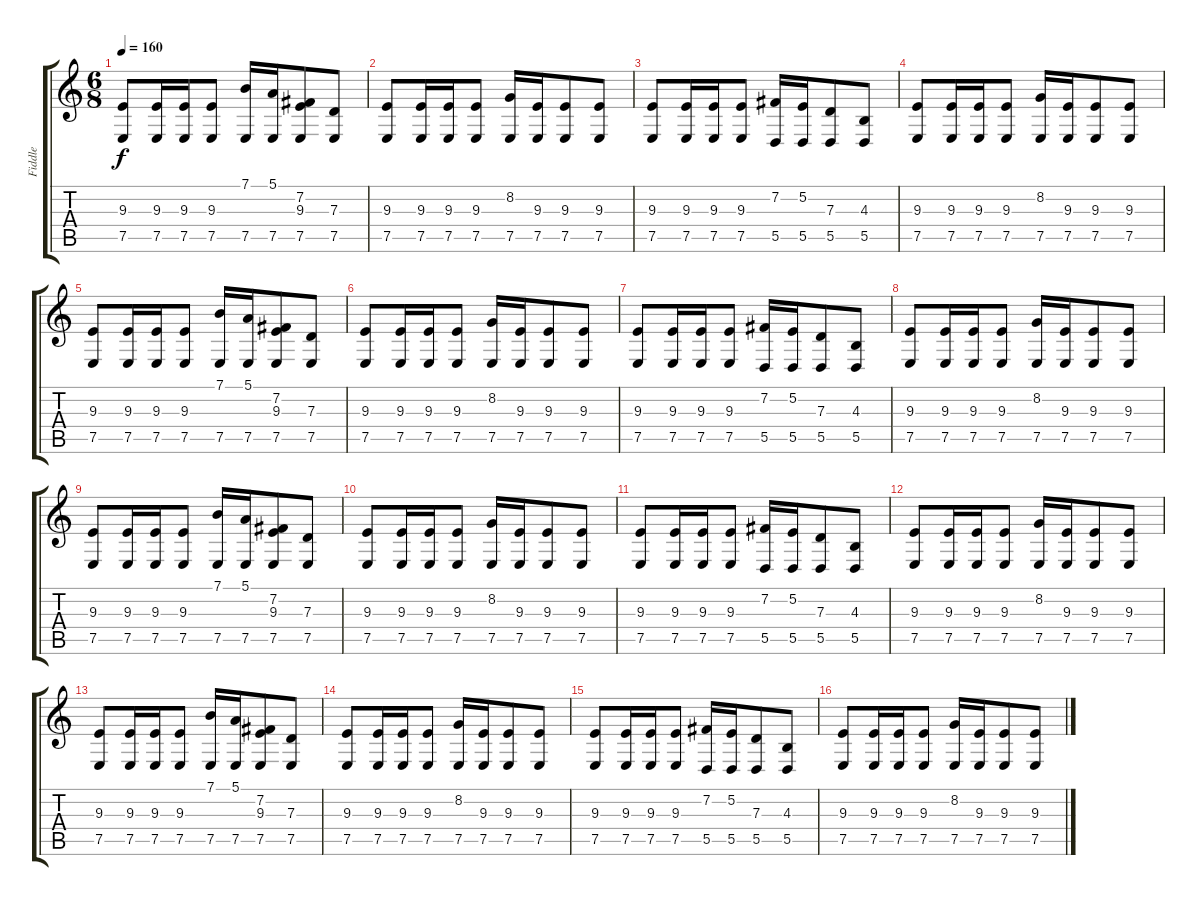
\track ("Fiddle" "Fiddle") {instrument fiddle}
\staff {score tabs}
\tuning (E4 B3 G3 D3 A2 E2) {hide}
\ts (6 8)
\tempo 160
\clef g2
\ks c
(9.3 7.5).8{dy f} (9.3 7.5).16 (9.3 7.5).16 (9.3 7.5).8 (7.1 7.5).16 (5.1 7.5).16 (7.2 9.3 7.5).8 (7.3 7.5).8 |
(9.3 7.5).8 (9.3 7.5).16 (9.3 7.5).16 (9.3 7.5).8 (8.2 7.5).16 (9.3 7.5).16 (9.3 7.5).8 (9.3 7.5).8 |
(9.3 7.5).8 (9.3 7.5).16 (9.3 7.5).16 (9.3 7.5).8 (7.2 5.5).16 (5.2 5.5).16 (7.3 5.5).8 (4.3 5.5).8 |
(9.3 7.5).8 (9.3 7.5).16 (9.3 7.5).16 (9.3 7.5).8 (8.2 7.5).16 (9.3 7.5).16 (9.3 7.5).8 (9.3 7.5).8 |
(9.3 7.5).8 (9.3 7.5).16 (9.3 7.5).16 (9.3 7.5).8 (7.1 7.5).16 (5.1 7.5).16 (7.2 9.3 7.5).8 (7.3 7.5).8 |
(9.3 7.5).8 (9.3 7.5).16 (9.3 7.5).16 (9.3 7.5).8 (8.2 7.5).16 (9.3 7.5).16 (9.3 7.5).8 (9.3 7.5).8 |
(9.3 7.5).8 (9.3 7.5).16 (9.3 7.5).16 (9.3 7.5).8 (7.2 5.5).16 (5.2 5.5).16 (7.3 5.5).8 (4.3 5.5).8 |
(9.3 7.5).8 (9.3 7.5).16 (9.3 7.5).16 (9.3 7.5).8 (8.2 7.5).16 (9.3 7.5).16 (9.3 7.5).8 (9.3 7.5).8 |
(9.3 7.5).8 (9.3 7.5).16 (9.3 7.5).16 (9.3 7.5).8 (7.1 7.5).16 (5.1 7.5).16 (7.2 9.3 7.5).8 (7.3 7.5).8 |
(9.3 7.5).8 (9.3 7.5).16 (9.3 7.5).16 (9.3 7.5).8 (8.2 7.5).16 (9.3 7.5).16 (9.3 7.5).8 (9.3 7.5).8 |
(9.3 7.5).8 (9.3 7.5).16 (9.3 7.5).16 (9.3 7.5).8 (7.2 5.5).16 (5.2 5.5).16 (7.3 5.5).8 (4.3 5.5).8 |
(9.3 7.5).8 (9.3 7.5).16 (9.3 7.5).16 (9.3 7.5).8 (8.2 7.5).16 (9.3 7.5).16 (9.3 7.5).8 (9.3 7.5).8 |
(9.3 7.5).8 (9.3 7.5).16 (9.3 7.5).16 (9.3 7.5).8 (7.1 7.5).16 (5.1 7.5).16 (7.2 9.3 7.5).8 (7.3 7.5).8 |
(9.3 7.5).8 (9.3 7.5).16 (9.3 7.5).16 (9.3 7.5).8 (8.2 7.5).16 (9.3 7.5).16 (9.3 7.5).8 (9.3 7.5).8 |
(9.3 7.5).8 (9.3 7.5).16 (9.3 7.5).16 (9.3 7.5).8 (7.2 5.5).16 (5.2 5.5).16 (7.3 5.5).8 (4.3 5.5).8 |
(9.3 7.5).8 (9.3 7.5).16 (9.3 7.5).16 (9.3 7.5).8 (8.2 7.5).16 (9.3 7.5).16 (9.3 7.5).8 (9.3 7.5).8
